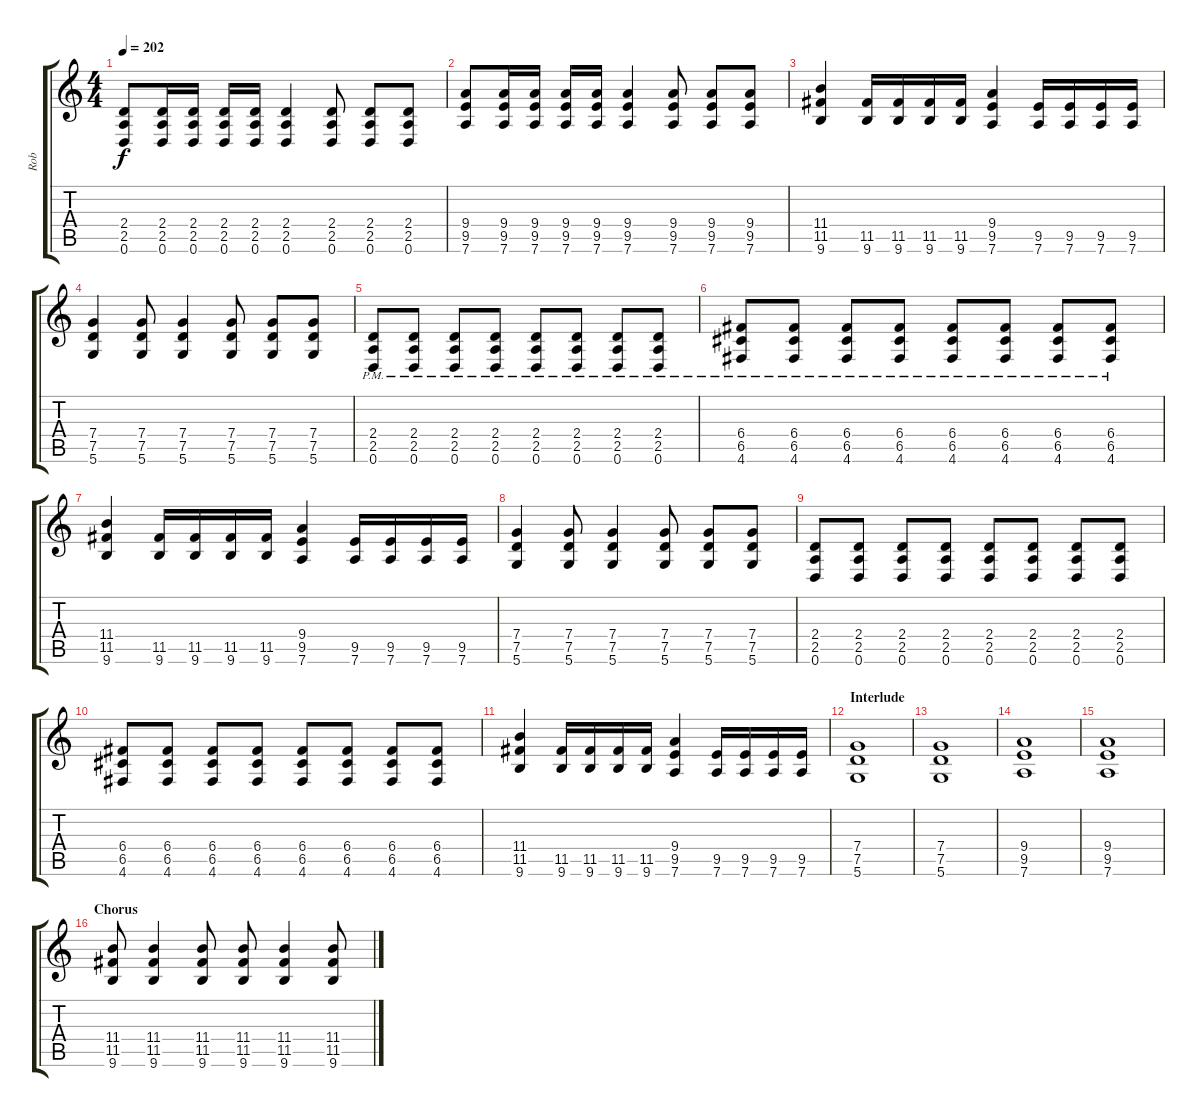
\track ("Rob" "Rob") {instrument distortionguitar}
\staff {score tabs}
\tuning (D4 A3 F3 C3 G2 D2) {hide}
\ts (4 4)
\tempo 202
\clef g2
\ks c
(2.4 2.5 0.6).8{dy f} (2.4 2.5 0.6).16 (2.4 2.5 0.6).16 (2.4 2.5 0.6).16 (2.4 2.5 0.6).16 (2.4 2.5 0.6).4 (2.4 2.5 0.6).8 (2.4 2.5 0.6).8 (2.4 2.5 0.6).8 |
(9.4 9.5 7.6).8 (9.4 9.5 7.6).16 (9.4 9.5 7.6).16 (9.4 9.5 7.6).16 (9.4 9.5 7.6).16 (9.4 9.5 7.6).4 (9.4 9.5 7.6).8 (9.4 9.5 7.6).8 (9.4 9.5 7.6).8 |
(11.4 11.5 9.6).4 (11.5 9.6).16 (11.5 9.6).16 (11.5 9.6).16 (11.5 9.6).16 (9.4 9.5 7.6).4 (9.5 7.6).16 (9.5 7.6).16 (9.5 7.6).16 (9.5 7.6).16 |
(7.4 7.5 5.6).4 (7.4 7.5 5.6).8 (7.4 7.5 5.6).4 (7.4 7.5 5.6).8 (7.4 7.5 5.6).8 (7.4 7.5 5.6).8 |
(2.4{pm} 2.5{pm} 0.6{pm}).8 (2.4{pm} 2.5{pm} 0.6{pm}).8 (2.4{pm} 2.5{pm} 0.6{pm}).8 (2.4{pm} 2.5{pm} 0.6{pm}).8 (2.4{pm} 2.5{pm} 0.6{pm}).8 (2.4{pm} 2.5{pm} 0.6{pm}).8 (2.4{pm} 2.5{pm} 0.6{pm}).8 (2.4{pm} 2.5{pm} 0.6{pm}).8 |
(6.4{pm} 6.5{pm} 4.6{pm}).8 (6.4{pm} 6.5{pm} 4.6{pm}).8 (6.4{pm} 6.5{pm} 4.6{pm}).8 (6.4{pm} 6.5{pm} 4.6{pm}).8 (6.4{pm} 6.5{pm} 4.6{pm}).8 (6.4{pm} 6.5{pm} 4.6{pm}).8 (6.4{pm} 6.5{pm} 4.6{pm}).8 (6.4{pm} 6.5{pm} 4.6{pm}).8 |
(11.4 11.5 9.6).4 (11.5 9.6).16 (11.5 9.6).16 (11.5 9.6).16 (11.5 9.6).16 (9.4 9.5 7.6).4 (9.5 7.6).16 (9.5 7.6).16 (9.5 7.6).16 (9.5 7.6).16 |
(7.4 7.5 5.6).4 (7.4 7.5 5.6).8 (7.4 7.5 5.6).4 (7.4 7.5 5.6).8 (7.4 7.5 5.6).8 (7.4 7.5 5.6).8 |
(2.4 2.5 0.6).8 (2.4 2.5 0.6).8 (2.4 2.5 0.6).8 (2.4 2.5 0.6).8 (2.4 2.5 0.6).8 (2.4 2.5 0.6).8 (2.4 2.5 0.6).8 (2.4 2.5 0.6).8 |
(6.4 6.5 4.6).8 (6.4 6.5 4.6).8 (6.4 6.5 4.6).8 (6.4 6.5 4.6).8 (6.4 6.5 4.6).8 (6.4 6.5 4.6).8 (6.4 6.5 4.6).8 (6.4 6.5 4.6).8 |
(11.4 11.5 9.6).4 (11.5 9.6).16 (11.5 9.6).16 (11.5 9.6).16 (11.5 9.6).16 (9.4 9.5 7.6).4 (9.5 7.6).16 (9.5 7.6).16 (9.5 7.6).16 (9.5 7.6).16 |
\section ("" "Interlude")
(7.4 7.5 5.6).1 |
(7.4 7.5 5.6).1 |
(9.4 9.5 7.6).1 |
(9.4 9.5 7.6).1 |
\section ("" "Chorus")
(11.4 11.5 9.6).8 (11.4 11.5 9.6).4 (11.4 11.5 9.6).8 (11.4 11.5 9.6).8 (11.4 11.5 9.6).4 (11.4 11.5 9.6).8
